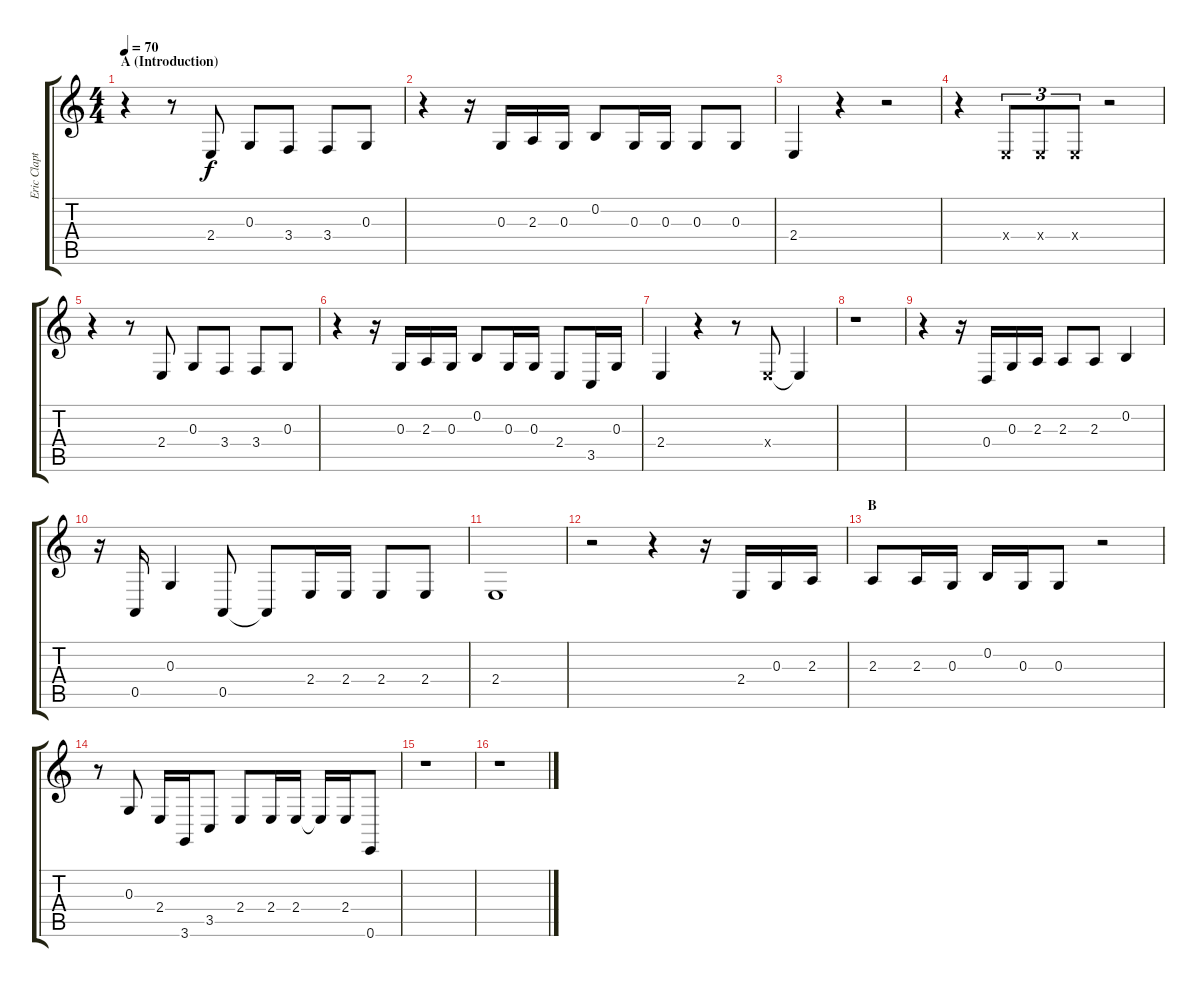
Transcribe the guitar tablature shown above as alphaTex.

\track ("Eric Clapton Voice" "Eric Clapt") {instrument oboe}
\staff {score tabs}
\tuning (E4 B3 G3 D3 A2 E2) {hide}
\ts (4 4)
\section ("" "A (Introduction)")
\tempo 70
\clef g2
\ks c
r.4{dy f instrument oboe} r.8 2.4.8 0.3.8 3.4.8 3.4.8 0.3.8 |
r.4 r.16 0.3.16 2.3.16 0.3.16 0.2.8 0.3.16 0.3.16 0.3.8 0.3.8 |
2.4.4 r.4 r.2 |
r.4 2.4{x}.8{tu (3 2)} 2.4{x}.8{tu (3 2)} 2.4{x}.8{tu (3 2)} r.2 |
r.4 r.8 2.4.8 0.3.8 3.4.8 3.4.8 0.3.8 |
r.4 r.16 0.3.16 2.3.16 0.3.16 0.2.8 0.3.16 0.3.16 2.4.8 3.5.16 0.3.16 |
2.4.4 r.4 r.8 2.4{x}.8 2.4{t}.4 |
r.1 |
r.4 r.16 0.4.16 0.3.16 2.3.16 2.3.8 2.3.8 0.2.4 |
r.16 0.5.16 0.3.4 0.5.8 0.5{t}.8 2.4.16 2.4.16 2.4.8 2.4.8 |
2.4.1 |
r.2 r.4 r.16 2.4.16 0.3.16 2.3.16 |
\section ("" "B")
2.3.8 2.3.16 0.3.16 0.2.16 0.3.16 0.3.8 r.2 |
r.8 0.3.8 2.4.16 3.6.16 3.5.8 2.4.8 2.4.16 2.4.16 2.4{t}.16 2.4.16 0.6.8 |
r.1 |
r.1
